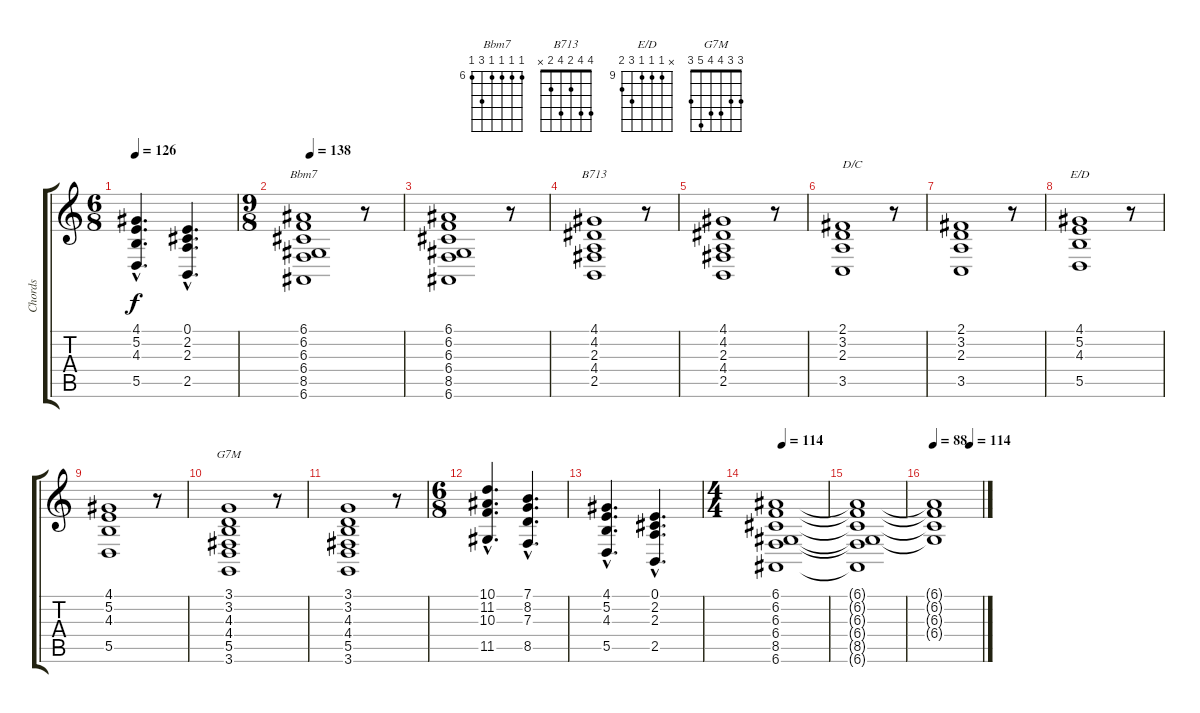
\track ("Chords" "Chords") {instrument pad7halo}
\staff {score tabs}
\tuning (E4 B3 G3 D3 A2 E2) {hide}
\chord ("Bbm7" 6 6 6 6 8 6) {firstfret 6}
\chord ("B713" 4 4 2 4 2 x)
\chord ("E/D" x 9 9 9 11 10) {firstfret 9}
\chord ("G7M" 3 3 4 4 5 3)
\ts (6 8)
\tempo 126
\clef g2
\ks c
(4.1{hac} 5.2{hac} 4.3{hac} 5.5{hac}).4{d dy f} (0.1{hac} 2.2{hac} 2.3{hac} 2.5{hac}).4{d} |
\ts (9 8)
\tempo 138
(6.1 6.2 6.3 6.4 8.5 6.6).1{ch "Bbm7"} r.8 |
(6.1 6.2 6.3 6.4 8.5 6.6).1 r.8 |
(4.1 4.2 2.3 4.4 2.5).1{ch "B713"} r.8 |
(4.1 4.2 2.3 4.4 2.5).1 r.8 |
(2.1 3.2 2.3 3.5).1{txt "D/C"} r.8 |
(2.1 3.2 2.3 3.5).1 r.8 |
(4.1 5.2 4.3 5.5).1{ch "E/D"} r.8 |
(4.1 5.2 4.3 5.5).1 r.8 |
(3.1 3.2 4.3 4.4 5.5 3.6).1{ch "G7M"} r.8 |
(3.1 3.2 4.3 4.4 5.5 3.6).1 r.8 |
\ts (6 8)
(10.1{hac} 11.2{hac} 10.3{hac} 11.5{hac}).4{d} (7.1{hac} 8.2{hac} 7.3{hac} 8.5{hac}).4{d} |
(4.1{hac} 5.2{hac} 4.3{hac} 5.5{hac}).4{d} (0.1{hac} 2.2{hac} 2.3{hac} 2.5{hac}).4{d} |
\ts (4 4)
\tempo 114
(6.1 6.2 6.3 6.4 8.5 6.6).1 |
(6.1{t} 6.2{t} 6.3{t} 6.4{t} 8.5{t} 6.6{t}).1 |
\tempo 88
\tempo (114 0.75)
(6.1{t} 6.2{t} 6.3{t} 6.4{t}).1
